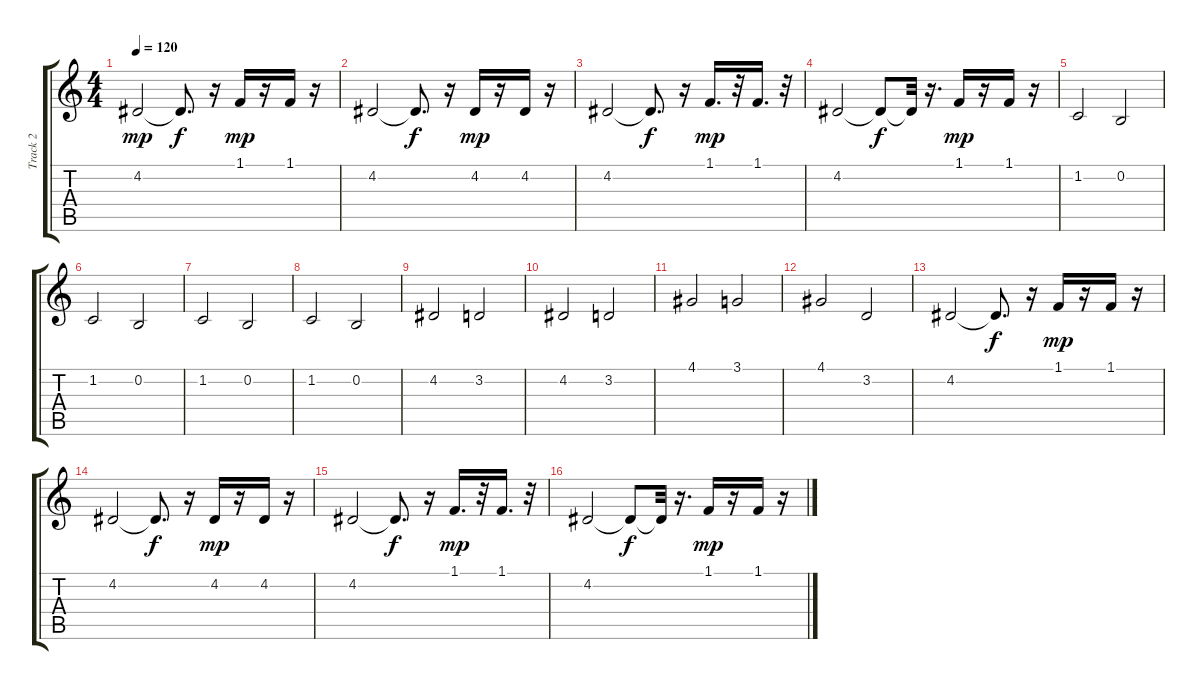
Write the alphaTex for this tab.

\track ("Track 2" "Track 2") {instrument lead1square}
\staff {score tabs}
\tuning (E4 B3 G3 D3 A2 E2) {hide}
\ts (4 4)
\tempo 120
\clef g2
\ks c
4.2.2{dy mp} 4.2{t}.8{d dy f} r.16 1.1.16{dy mp} r.16 1.1.16 r.16 |
4.2.2 4.2{t}.8{d dy f} r.16 4.2.16{dy mp} r.16 4.2.16 r.16 |
4.2.2 4.2{t}.8{d dy f} r.16 1.1.16{d dy mp} r.32 1.1.16{d} r.32 |
4.2.2 4.2{t}.8{dy f} 4.2{t}.32 r.16{d} 1.1.16{dy mp} r.16 1.1.16 r.16 |
1.2.2 0.2.2 |
1.2.2 0.2.2 |
1.2.2 0.2.2 |
1.2.2 0.2.2 |
4.2.2 3.2.2 |
4.2.2 3.2.2 |
4.1.2 3.1.2 |
4.1.2 3.2.2 |
4.2.2 4.2{t}.8{d dy f} r.16 1.1.16{dy mp} r.16 1.1.16 r.16 |
4.2.2 4.2{t}.8{d dy f} r.16 4.2.16{dy mp} r.16 4.2.16 r.16 |
4.2.2 4.2{t}.8{d dy f} r.16 1.1.16{d dy mp} r.32 1.1.16{d} r.32 |
4.2.2 4.2{t}.8{dy f} 4.2{t}.32 r.16{d} 1.1.16{dy mp} r.16 1.1.16 r.16
